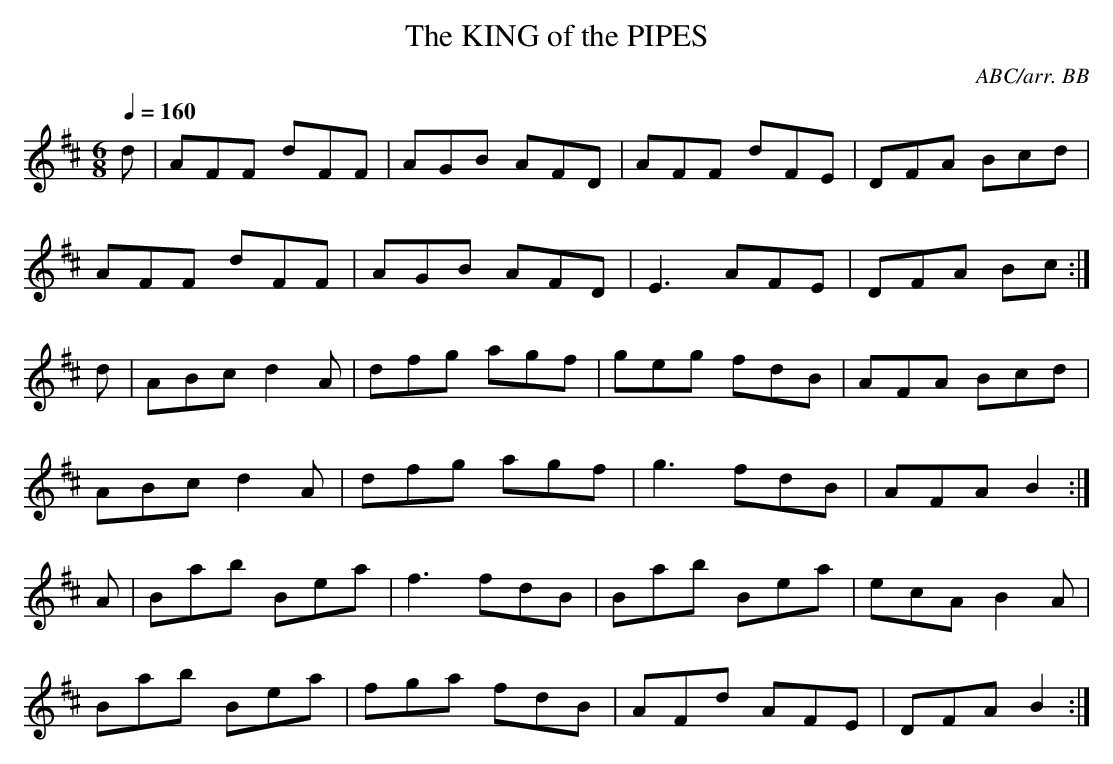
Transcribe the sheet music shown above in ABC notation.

X:1
T:KING of the PIPES, The
C:ABC/arr. BB
Q:1/4=160
L:1/8
M:6/8
K:Bm
d|AFF dFF|AGB AFD|AFF dFE|DFA Bcd|
AFF dFF|AGB AFD|E3 AFE|DFA Bc :|
d|ABc d2A|dfg agf|geg fdB|AFA Bcd|
ABc d2A|dfg agf|g3 fdB|AFA B2 :|
A|Bab Bea|f3 fdB|Bab Bea|ecA B2A|
Bab Bea|fga fdB|AFd AFE|DFA B2:|
